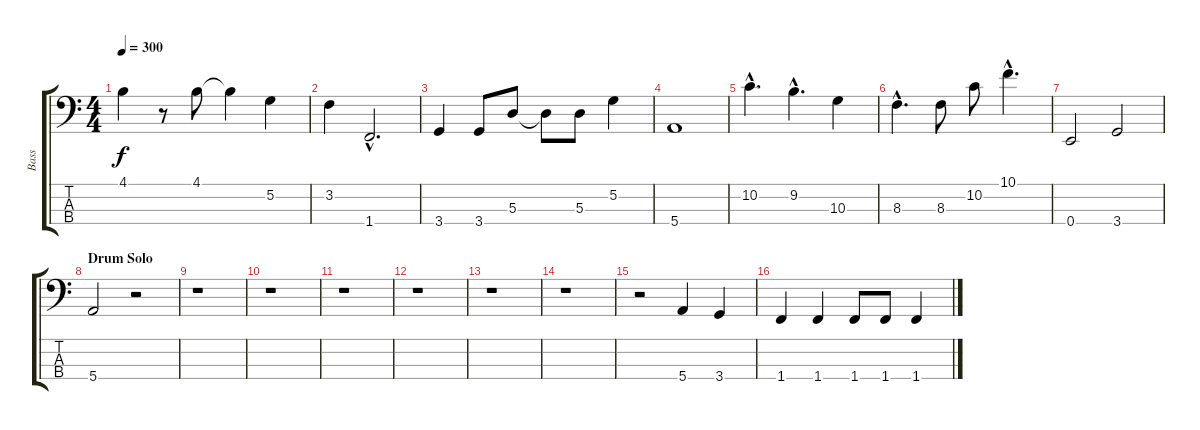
\track ("Bass" "Bass") {instrument electricbassfinger}
\staff {score tabs}
\tuning (G2 D2 A1 E1) {hide}
\ts (4 4)
\tempo 300
\clef f4
\ks c
4.1.4{dy f} r.8 4.1.8 4.1{t}.4 5.2.4 |
3.2.4 1.4{hac}.2{d} |
3.4.4 3.4.8 5.3.8 5.3{t}.8 5.3.8 5.2.4 |
5.4.1 |
10.2{hac}.4{d} 9.2{hac}.4{d} 10.3.4 |
8.3{hac}.4{d} 8.3.8 10.2.8 10.1{hac}.4{d} |
0.4.2 3.4.2 |
\section ("" "Drum Solo")
5.4.2 r.2 |
r.1 |
r.1 |
r.1 |
r.1 |
r.1 |
r.1 |
r.2 5.4.4 3.4.4 |
1.4.4 1.4.4 1.4.8 1.4.8 1.4.4
